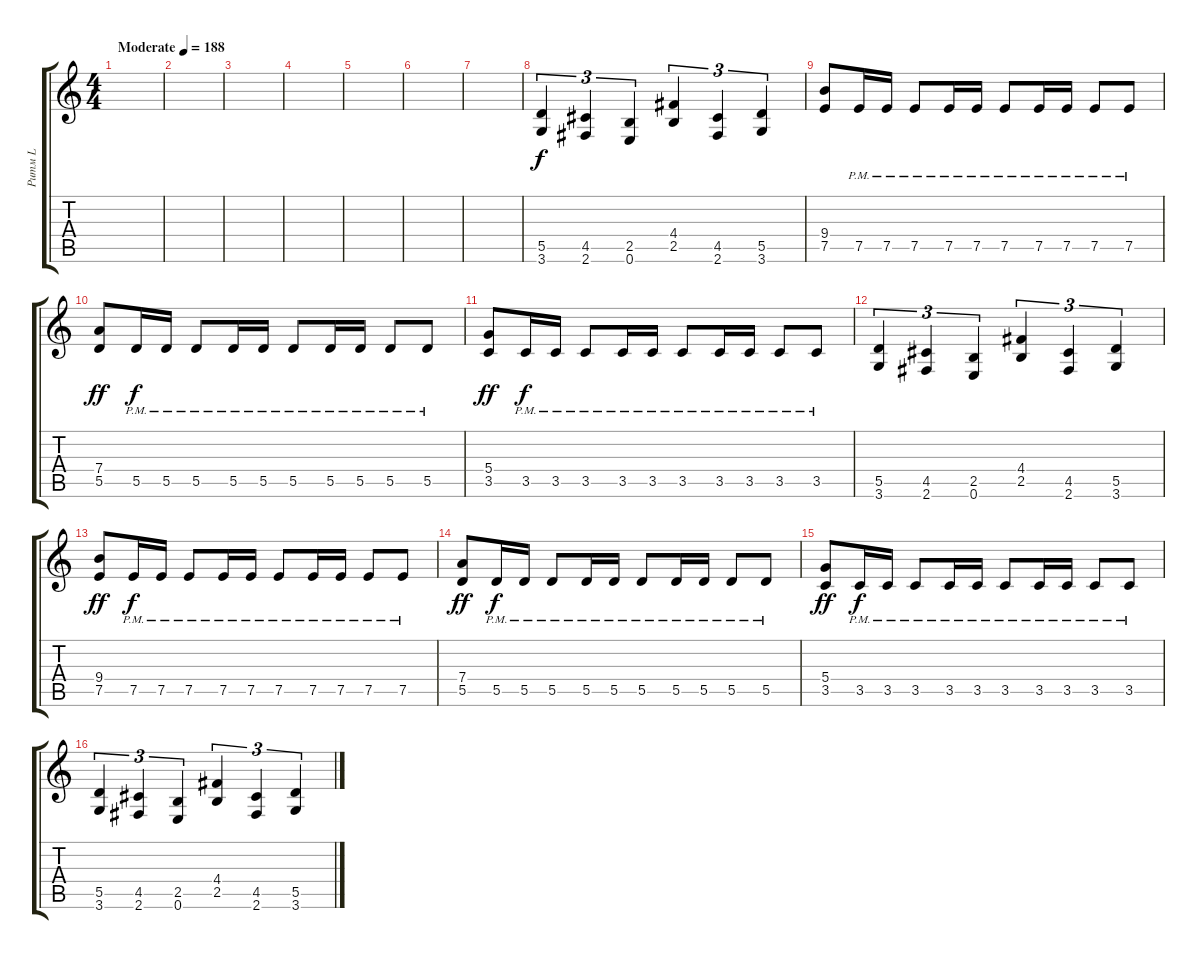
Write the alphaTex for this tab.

\track ("Ритм L" "Ритм L") {instrument distortionguitar}
\staff {score tabs}
\tuning (E4 B3 G3 D3 A2 E2) {hide}
\ts (4 4)
\tempo (188 "Moderate")
\clef g2
\ks c
|
|
|
|
|
|
|
(5.5 3.6).4{tu (3 2)} (4.5 2.6).4{tu (3 2)} (2.5 0.6).4{tu (3 2)} (4.4 2.5).4{tu (3 2)} (4.5 2.6).4{tu (3 2)} (5.5 3.6).4{tu (3 2)} |
(9.4 7.5).8 7.5{pm}.16{dy f} 7.5{pm}.16 7.5{pm}.8 7.5{pm}.16 7.5{pm}.16 7.5{pm}.8 7.5{pm}.16 7.5{pm}.16 7.5{pm}.8 7.5{pm}.8 |
(7.4 5.5).8{dy ff} 5.5{pm}.16{dy f} 5.5{pm}.16 5.5{pm}.8 5.5{pm}.16 5.5{pm}.16 5.5{pm}.8 5.5{pm}.16 5.5{pm}.16 5.5{pm}.8 5.5{pm}.8 |
(5.4 3.5).8{dy ff} 3.5{pm}.16{dy f} 3.5{pm}.16 3.5{pm}.8 3.5{pm}.16 3.5{pm}.16 3.5{pm}.8 3.5{pm}.16 3.5{pm}.16 3.5{pm}.8 3.5{pm}.8 |
(5.5 3.6).4{tu (3 2)} (4.5 2.6).4{tu (3 2)} (2.5 0.6).4{tu (3 2)} (4.4 2.5).4{tu (3 2)} (4.5 2.6).4{tu (3 2)} (5.5 3.6).4{tu (3 2)} |
(9.4 7.5).8{dy ff} 7.5{pm}.16{dy f} 7.5{pm}.16 7.5{pm}.8 7.5{pm}.16 7.5{pm}.16 7.5{pm}.8 7.5{pm}.16 7.5{pm}.16 7.5{pm}.8 7.5{pm}.8 |
(7.4 5.5).8{dy ff} 5.5{pm}.16{dy f} 5.5{pm}.16 5.5{pm}.8 5.5{pm}.16 5.5{pm}.16 5.5{pm}.8 5.5{pm}.16 5.5{pm}.16 5.5{pm}.8 5.5{pm}.8 |
(5.4 3.5).8{dy ff} 3.5{pm}.16{dy f} 3.5{pm}.16 3.5{pm}.8 3.5{pm}.16 3.5{pm}.16 3.5{pm}.8 3.5{pm}.16 3.5{pm}.16 3.5{pm}.8 3.5{pm}.8 |
(5.5 3.6).4{tu (3 2)} (4.5 2.6).4{tu (3 2)} (2.5 0.6).4{tu (3 2)} (4.4 2.5).4{tu (3 2)} (4.5 2.6).4{tu (3 2)} (5.5 3.6).4{tu (3 2)}
